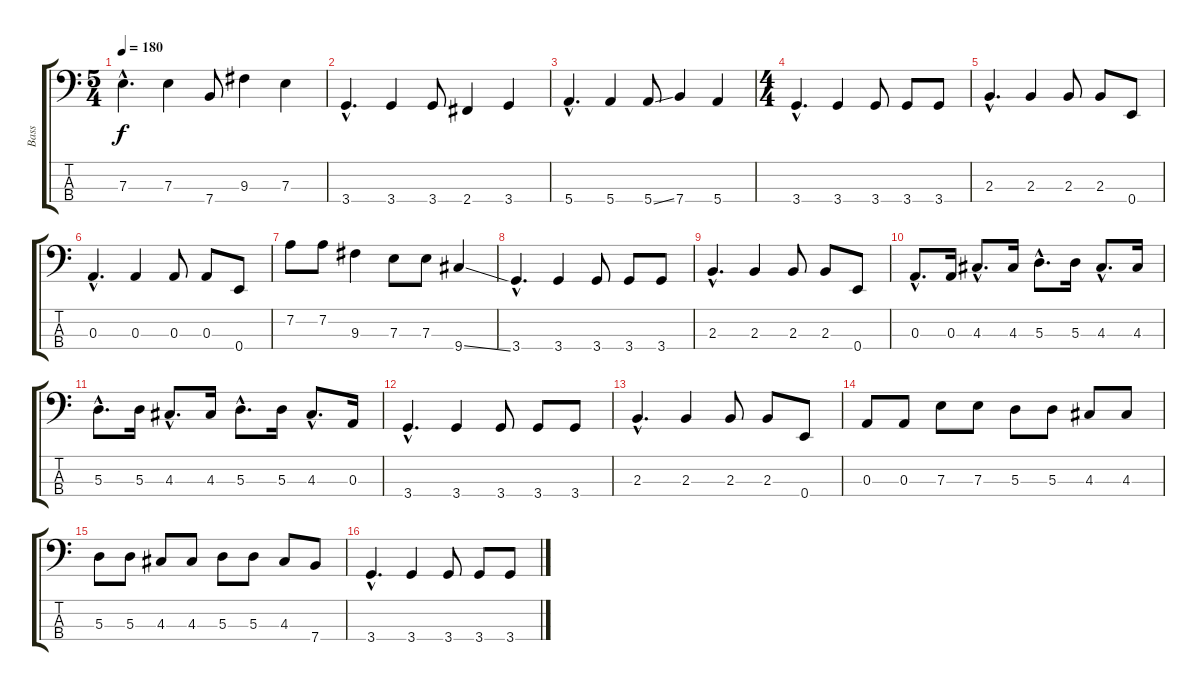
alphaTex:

\track ("Bass" "Bass") {instrument electricbassfinger}
\staff {score tabs}
\tuning (G2 D2 A1 E1) {hide}
\ts (5 4)
\tempo 180
\clef f4
\ks c
7.3{hac}.4{d dy f} 7.3.4 7.4.8 9.3.4 7.3.4 |
3.4{hac}.4{d} 3.4.4 3.4.8 2.4.4 3.4.4 |
5.4{hac}.4{d} 5.4.4 5.4{ss}.8 7.4.4 5.4.4 |
\ts (4 4)
3.4{hac}.4{d} 3.4.4 3.4.8 3.4.8 3.4.8 |
2.3{hac}.4{d} 2.3.4 2.3.8 2.3.8 0.4.8 |
0.3{hac}.4{d} 0.3.4 0.3.8 0.3.8 0.4.8 |
7.2.8 7.2.8 9.3.4 7.3.8 7.3.8 9.4{ss}.4 |
3.4{hac}.4{d} 3.4.4 3.4.8 3.4.8 3.4.8 |
2.3{hac}.4{d} 2.3.4 2.3.8 2.3.8 0.4.8 |
0.3{hac}.8{d} 0.3.16 4.3{hac}.8{d} 4.3.16 5.3{hac}.8{d} 5.3.16 4.3{hac}.8{d} 4.3.16 |
5.3{hac}.8{d} 5.3.16 4.3{hac}.8{d} 4.3.16 5.3{hac}.8{d} 5.3.16 4.3{hac}.8{d} 0.3.16 |
3.4{hac}.4{d} 3.4.4 3.4.8 3.4.8 3.4.8 |
2.3{hac}.4{d} 2.3.4 2.3.8 2.3.8 0.4.8 |
0.3.8 0.3.8 7.3.8 7.3.8 5.3.8 5.3.8 4.3.8 4.3.8 |
5.3.8 5.3.8 4.3.8 4.3.8 5.3.8 5.3.8 4.3.8 7.4.8 |
3.4{hac}.4{d} 3.4.4 3.4.8 3.4.8 3.4.8
